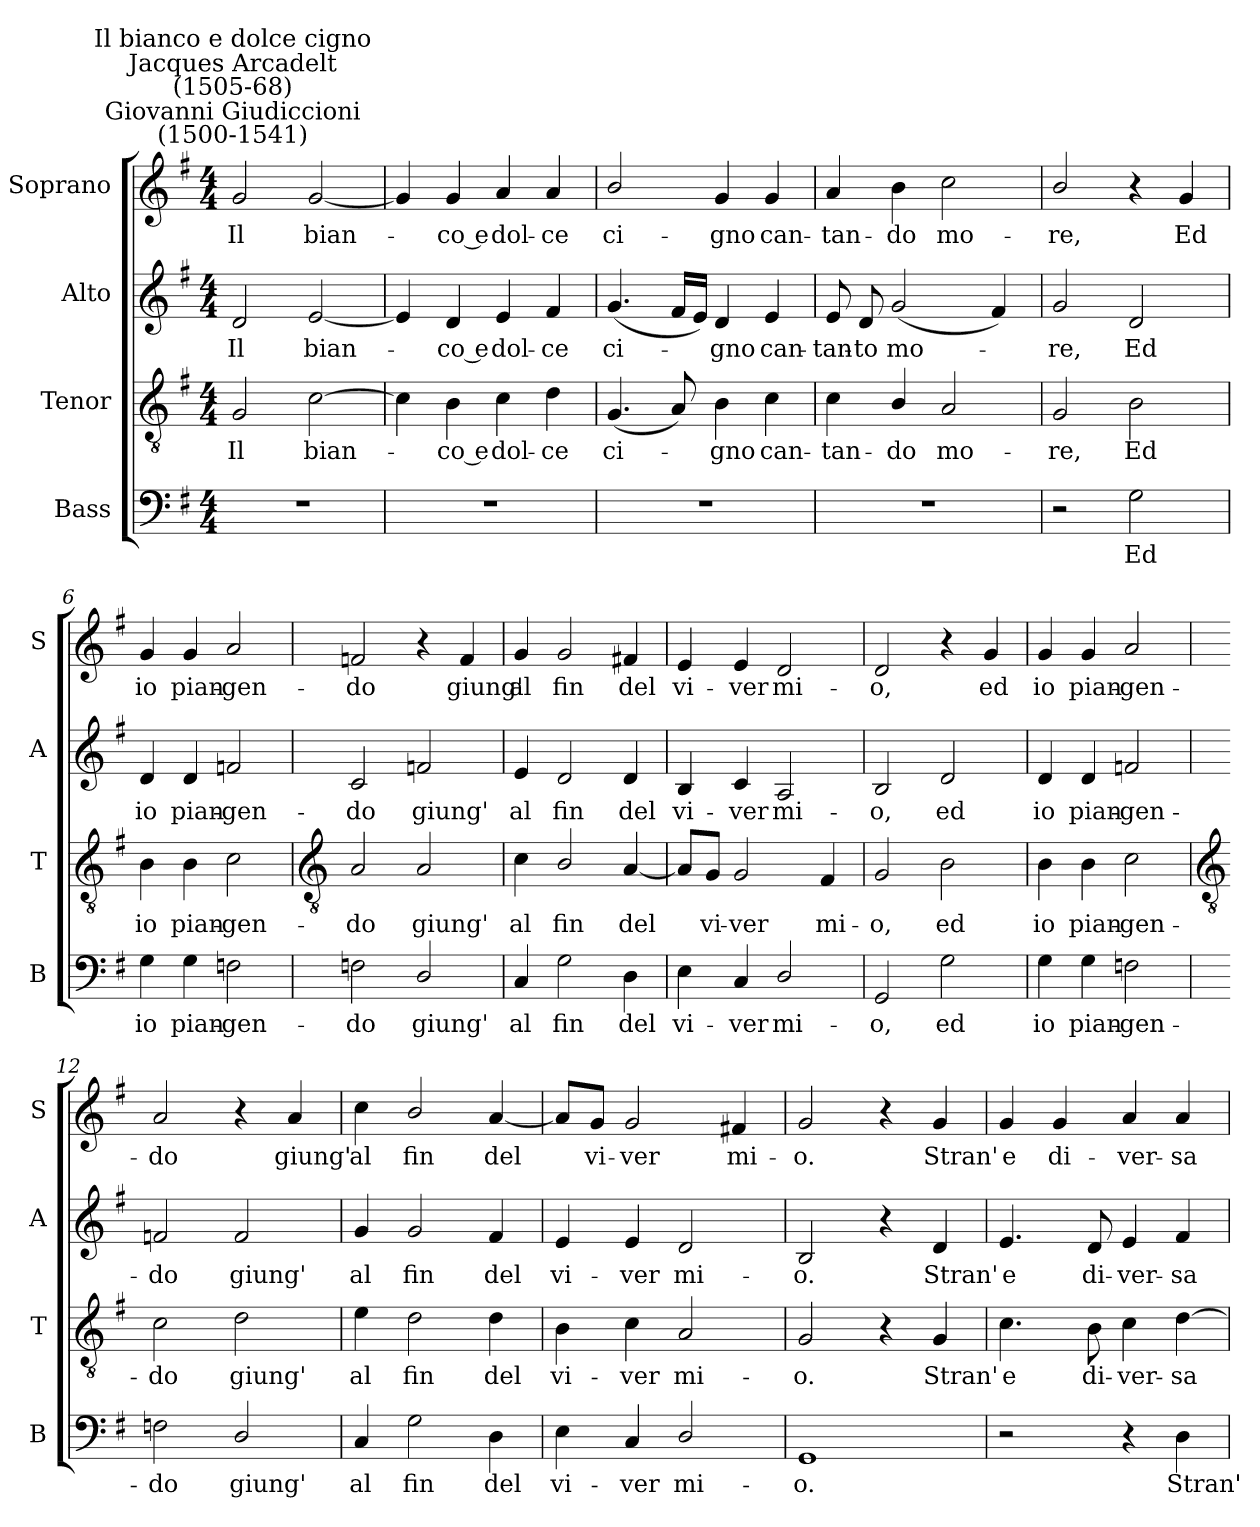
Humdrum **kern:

**kern	**text	**kern	**text	**kern	**text	**kern	**text
*part4	*part4	*part3	*part3	*part2	*part2	*part1	*part1
*staff4	*staff4	*staff3	*staff3	*staff2	*staff2	*staff1	*staff1
*I"Bass	*	*I"Tenor	*	*I"Alto	*	*I"Soprano	*
*I'B	*	*I'T	*	*I'A	*	*I'S	*
*clefF4	*	*clefGv2	*	*clefG2	*	*clefG2	*
*k[f#]	*	*k[f#]	*	*k[f#]	*	*k[f#]	*
*G:	*	*G:	*	*G:	*	*G:	*
*M4/4	*	*M4/4	*	*M4/4	*	*M4/4	*
=1	=1	=1	=1	=1	=1	=1	=1
!	!	!	!	!	!	!LO:TX:a:cj:t=Giovanni Giudiccioni\n(1500-1541)	!
!	!	!	!	!	!	!LO:TX:a:cj:t=Jacques Arcadelt\n(1505-68)	!
!	!	!	!	!	!	!LO:TX:a:cj:t=Il bianco e dolce cigno	!
!	!	!	!LO:LY:b	!	!LO:LY:b	!	!LO:LY:b
1r	.	2G	Il	2d	Il	2g	Il
!	!	!	!LO:LY:b	!	!LO:LY:b	!	!LO:LY:b
.	.	[2c	bian-	[2e	bian-	[2g	bian-
=2	=2	=2	=2	=2	=2	=2	=2
1r	.	4c]	.	4e]	.	4g]	.
!	!	!	!LO:LY:b	!	!LO:LY:b	!	!LO:LY:b
.	.	4B	co e	4d	co e	4g	co e
!	!	!	!LO:LY:b	!	!LO:LY:b	!	!LO:LY:b
.	.	4c	dol-	4e	dol-	4a	dol-
!	!	!	!LO:LY:b	!	!LO:LY:b	!	!LO:LY:b
.	.	4d	-ce	4f#	-ce	4a	-ce
=3	=3	=3	=3	=3	=3	=3	=3
!	!	!	!LO:LY:b	!	!LO:LY:b	!	!LO:LY:b
1r	.	(<4.G	ci-	(<4.g	ci-	2b/	ci-
.	.	8A)	.	16f#LL	.	.	.
.	.	.	.	16eJJ)	.	.	.
!	!	!	!LO:LY:b	!	!LO:LY:b	!	!LO:LY:b
.	.	4B	gno	4d	gno	4g	-gno
!	!	!	!LO:LY:b	!	!LO:LY:b	!	!LO:LY:b
.	.	4c	can-	4e	can-	4g	can-
=4	=4	=4	=4	=4	=4	=4	=4
!	!	!	!LO:LY:b	!	!LO:LY:b	!	!LO:LY:b
1r	.	4c	-tan-	8e	-tan-	4a	-tan-
!	!	!	!	!	!LO:LY:b	!	!
.	.	.	.	8d	-to	.	.
!	!	!	!LO:LY:b	!	!LO:LY:b	!	!LO:LY:b
.	.	4B/	-do	(<2g	mo-	4b	-do
!	!	!	!LO:LY:b	!	!	!	!LO:LY:b
.	.	2A	mo-	.	.	2cc	mo-
.	.	.	.	4f#)	.	.	.
=5	=5	=5	=5	=5	=5	=5	=5
!	!	!	!LO:LY:b	!	!LO:LY:b	!	!LO:LY:b
2r	.	2G	-re,	2g	re,	2b/	-re,
!	!LO:LY:b	!	!LO:LY:b	!	!LO:LY:b	!	!
2G	Ed	2B	Ed	2d	Ed	4r	.
!	!	!	!	!	!	!	!LO:LY:b
.	.	.	.	.	.	4g	Ed
=6	=6	=6	=6	=6	=6	=6	=6
!	!LO:LY:b	!	!LO:LY:b	!	!LO:LY:b	!	!LO:LY:b
4G	io	4B	io	4d	io	4g	io
!	!LO:LY:b	!	!LO:LY:b	!	!LO:LY:b	!	!LO:LY:b
4G	pian-	4B	pian-	4d	pian-	4g	pian-
!	!LO:LY:b	!	!LO:LY:b	!	!LO:LY:b	!	!LO:LY:b
2Fn	-gen-	2c	-gen-	2fn	-gen-	2a	-gen-
!!LO:LB:g=z
=7	=7	=7	=7	=7	=7	=7	=7
*	*	*clefGv2	*	*	*	*	*
!	!LO:LY:b	!	!LO:LY:b	!	!LO:LY:b	!	!LO:LY:b
2Fn	-do	2A	-do	2c	-do	2fn	-do
!	!LO:LY:b	!	!LO:LY:b	!	!LO:LY:b	!	!
2D/	giung'	2A	giung'	2fn	giung'	4r	.
!	!	!	!	!	!	!	!LO:LY:b
.	.	.	.	.	.	4f	giung'
=8	=8	=8	=8	=8	=8	=8	=8
!	!LO:LY:b	!	!LO:LY:b	!	!LO:LY:b	!	!LO:LY:b
4C	al	4c	al	4e	al	4g	al
!	!LO:LY:b	!	!LO:LY:b	!	!LO:LY:b	!	!LO:LY:b
2G	fin	2B/	fin	2d	fin	2g	fin
!	!LO:LY:b	!	!LO:LY:b	!	!LO:LY:b	!	!LO:LY:b
4D	del	[4A	del	4d	del	4f#X	del
=9	=9	=9	=9	=9	=9	=9	=9
!	!LO:LY:b	!	!	!	!LO:LY:b	!	!LO:LY:b
4E	vi-	8A/L]	.	4B	vi-	4e	vi-
!	!	!	!LO:LY:b	!	!	!	!
.	.	8G/J	vi-	.	.	.	.
!	!LO:LY:b	!	!LO:LY:b	!	!LO:LY:b	!	!LO:LY:b
4C	-ver	2G	-ver	4c	-ver	4e	-ver
!	!LO:LY:b	!	!	!	!LO:LY:b	!	!LO:LY:b
2D/	mi-	.	.	2A	mi-	2d	mi-
!	!	!	!LO:LY:b	!	!	!	!
.	.	4F#	mi-	.	.	.	.
=10	=10	=10	=10	=10	=10	=10	=10
!	!LO:LY:b	!	!LO:LY:b	!	!LO:LY:b	!	!LO:LY:b
2GG	-o,	2G	-o,	2B	-o,	2d	-o,
!	!LO:LY:b	!	!LO:LY:b	!	!LO:LY:b	!	!
2G	ed	2B	ed	2d	ed	4r	.
!	!	!	!	!	!	!	!LO:LY:b
.	.	.	.	.	.	4g	ed
=11	=11	=11	=11	=11	=11	=11	=11
!	!LO:LY:b	!	!LO:LY:b	!	!LO:LY:b	!	!LO:LY:b
4G	io	4B	io	4d	io	4g	io
!	!LO:LY:b	!	!LO:LY:b	!	!LO:LY:b	!	!LO:LY:b
4G	pian-	4B	pian-	4d	pian-	4g	pian-
!	!LO:LY:b	!	!LO:LY:b	!	!LO:LY:b	!	!LO:LY:b
2Fn	-gen-	2c	-gen-	2fn	-gen-	2a	-gen-
!!LO:LB:g=z
=12	=12	=12	=12	=12	=12	=12	=12
*	*	*clefGv2	*	*	*	*	*
!	!LO:LY:b	!	!LO:LY:b	!	!LO:LY:b	!	!LO:LY:b
2Fn	-do	2c	-do	2fn	-do	2a	-do
!	!LO:LY:b	!	!LO:LY:b	!	!LO:LY:b	!	!
2D/	giung'	2d	giung'	2f	giung'	4r	.
!	!	!	!	!	!	!	!LO:LY:b
.	.	.	.	.	.	4a	giung'
=13	=13	=13	=13	=13	=13	=13	=13
!	!LO:LY:b	!	!LO:LY:b	!	!LO:LY:b	!	!LO:LY:b
4C	al	4e	al	4g	al	4cc	al
!	!LO:LY:b	!	!LO:LY:b	!	!LO:LY:b	!	!LO:LY:b
2G	fin	2d	fin	2g	fin	2b/	fin
!	!LO:LY:b	!	!LO:LY:b	!	!LO:LY:b	!	!LO:LY:b
4D	del	4d	del	4f#	del	[4a	del
=14	=14	=14	=14	=14	=14	=14	=14
!	!LO:LY:b	!	!LO:LY:b	!	!LO:LY:b	!	!
4E	vi-	4B	vi-	4e	vi-	8a/L]	.
!	!	!	!	!	!	!	!LO:LY:b
.	.	.	.	.	.	8g/J	vi-
!	!LO:LY:b	!	!LO:LY:b	!	!LO:LY:b	!	!LO:LY:b
4C	-ver	4c	-ver	4e	-ver	2g	-ver
!	!LO:LY:b	!	!LO:LY:b	!	!LO:LY:b	!	!
2D/	mi-	2A	mi-	2d	mi-	.	.
!	!	!	!	!	!	!	!LO:LY:b
.	.	.	.	.	.	4f#X	mi-
=15	=15	=15	=15	=15	=15	=15	=15
!	!LO:LY:b	!	!LO:LY:b	!	!LO:LY:b	!	!LO:LY:b
1GG	-o.	2G	-o.	2B	-o.	2g	-o.
.	.	4r	.	4r	.	4r	.
!	!	!	!LO:LY:b	!	!LO:LY:b	!	!LO:LY:b
.	.	4G	Stran'	4d	Stran'	4g	Stran'
=16	=16	=16	=16	=16	=16	=16	=16
!	!	!	!LO:LY:b	!	!LO:LY:b	!	!LO:LY:b
2r	.	4.c	e	4.e	e	4g	e
!	!	!	!	!	!	!	!LO:LY:b
.	.	.	.	.	.	4g	di-
!	!	!	!LO:LY:b	!	!LO:LY:b	!	!
.	.	8B	di-	8d	di-	.	.
!	!	!	!LO:LY:b	!	!LO:LY:b	!	!LO:LY:b
4r	.	4c	-ver-	4e	-ver-	4a	-ver-
!	!LO:LY:b	!	!LO:LY:b	!	!LO:LY:b	!	!LO:LY:b
4D	Stran'	[4d	-sa	4f#	-sa	4a	-sa
=	=	=	=	=	=	=	=
*-	*-	*-	*-	*-	*-	*-	*-
